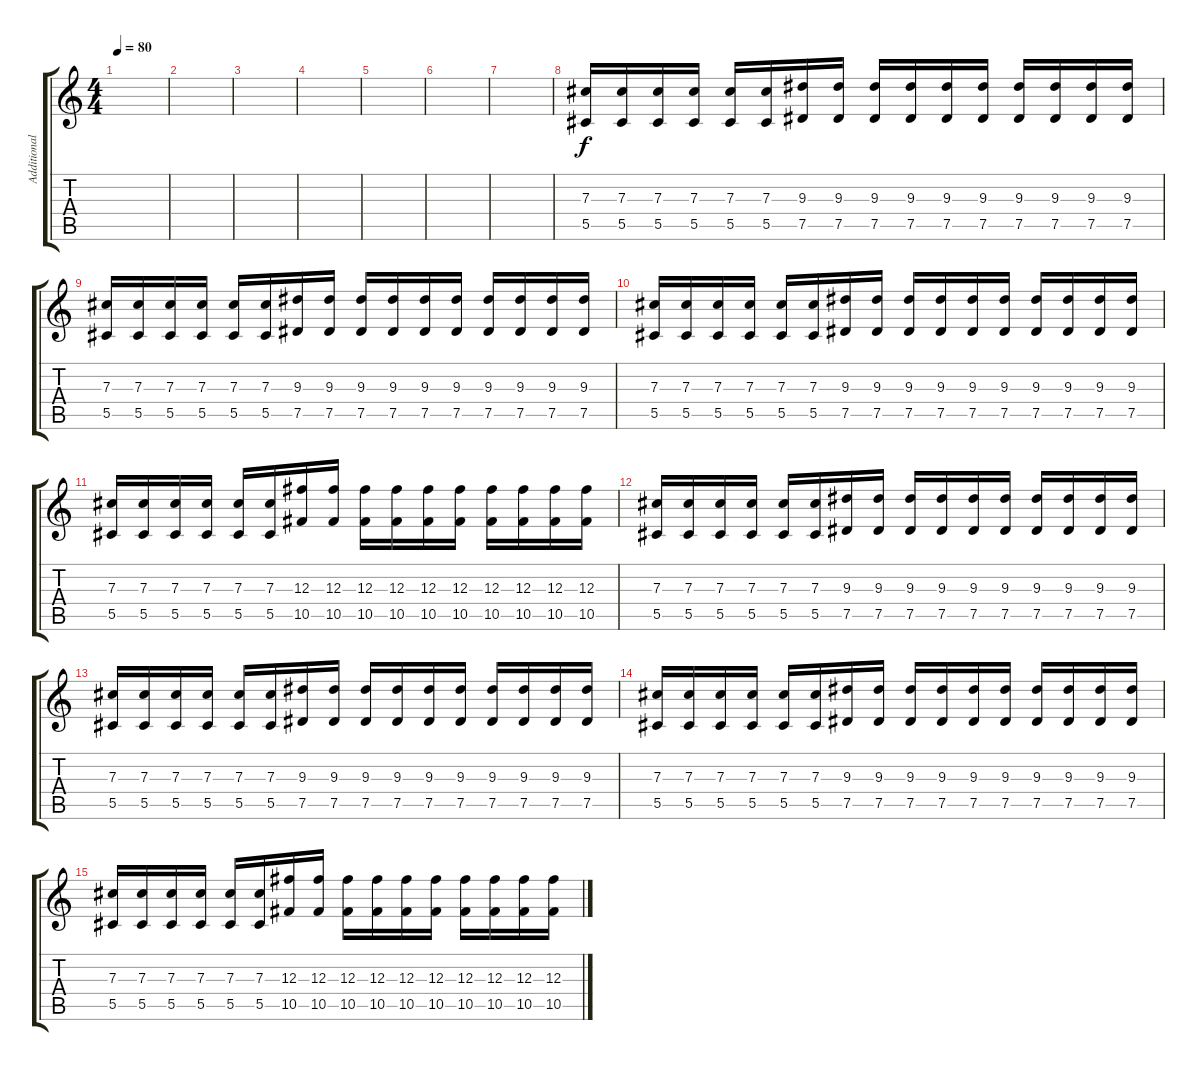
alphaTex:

\track ("Additional Guitar" "Additional") {instrument overdrivenguitar}
\staff {score tabs}
\tuning (Eb4 Bb3 Gb3 Db3 Ab2 Db2) {hide}
\ts (4 4)
\tempo 80
\clef g2
\ks c
|
|
|
|
|
|
|
(7.3 5.5).16 (7.3 5.5).16 (7.3 5.5).16 (7.3 5.5).16 (7.3 5.5).16 (7.3 5.5).16 (9.3 7.5).16 (9.3 7.5).16 (9.3 7.5).16 (9.3 7.5).16 (9.3 7.5).16 (9.3 7.5).16 (9.3 7.5).16 (9.3 7.5).16 (9.3 7.5).16 (9.3 7.5).16 |
(7.3 5.5).16 (7.3 5.5).16 (7.3 5.5).16 (7.3 5.5).16 (7.3 5.5).16 (7.3 5.5).16 (9.3 7.5).16 (9.3 7.5).16 (9.3 7.5).16 (9.3 7.5).16 (9.3 7.5).16 (9.3 7.5).16 (9.3 7.5).16 (9.3 7.5).16 (9.3 7.5).16 (9.3 7.5).16 |
(7.3 5.5).16 (7.3 5.5).16 (7.3 5.5).16 (7.3 5.5).16 (7.3 5.5).16 (7.3 5.5).16 (9.3 7.5).16 (9.3 7.5).16 (9.3 7.5).16 (9.3 7.5).16 (9.3 7.5).16 (9.3 7.5).16 (9.3 7.5).16 (9.3 7.5).16 (9.3 7.5).16 (9.3 7.5).16 |
(7.3 5.5).16 (7.3 5.5).16 (7.3 5.5).16 (7.3 5.5).16 (7.3 5.5).16 (7.3 5.5).16 (12.3 10.5).16 (12.3 10.5).16 (12.3 10.5).16 (12.3 10.5).16 (12.3 10.5).16 (12.3 10.5).16 (12.3 10.5).16 (12.3 10.5).16 (12.3 10.5).16 (12.3 10.5).16 |
(7.3 5.5).16 (7.3 5.5).16 (7.3 5.5).16 (7.3 5.5).16 (7.3 5.5).16 (7.3 5.5).16 (9.3 7.5).16 (9.3 7.5).16 (9.3 7.5).16 (9.3 7.5).16 (9.3 7.5).16 (9.3 7.5).16 (9.3 7.5).16 (9.3 7.5).16 (9.3 7.5).16 (9.3 7.5).16 |
(7.3 5.5).16 (7.3 5.5).16 (7.3 5.5).16 (7.3 5.5).16 (7.3 5.5).16 (7.3 5.5).16 (9.3 7.5).16 (9.3 7.5).16 (9.3 7.5).16 (9.3 7.5).16 (9.3 7.5).16 (9.3 7.5).16 (9.3 7.5).16 (9.3 7.5).16 (9.3 7.5).16 (9.3 7.5).16 |
(7.3 5.5).16 (7.3 5.5).16 (7.3 5.5).16 (7.3 5.5).16 (7.3 5.5).16 (7.3 5.5).16 (9.3 7.5).16 (9.3 7.5).16 (9.3 7.5).16 (9.3 7.5).16 (9.3 7.5).16 (9.3 7.5).16 (9.3 7.5).16 (9.3 7.5).16 (9.3 7.5).16 (9.3 7.5).16 |
(7.3 5.5).16 (7.3 5.5).16 (7.3 5.5).16 (7.3 5.5).16 (7.3 5.5).16 (7.3 5.5).16 (12.3 10.5).16 (12.3 10.5).16 (12.3 10.5).16 (12.3 10.5).16 (12.3 10.5).16 (12.3 10.5).16 (12.3 10.5).16 (12.3 10.5).16 (12.3 10.5).16 (12.3 10.5).16
